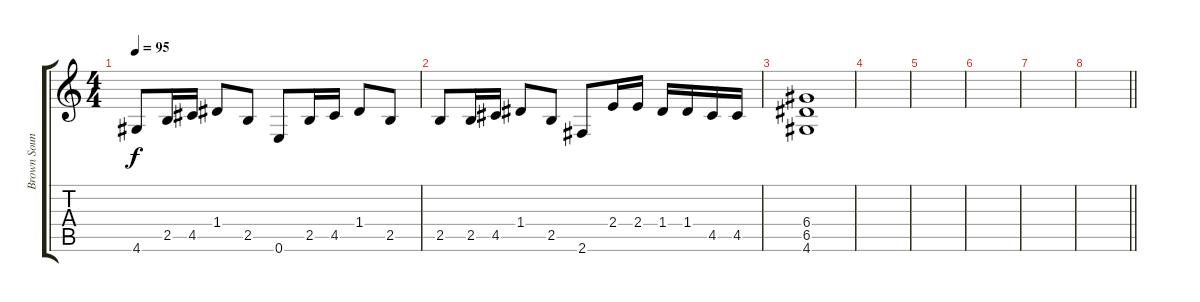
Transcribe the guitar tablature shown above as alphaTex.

\track ("Brown Sound" "Brown Soun") {instrument distortionguitar}
\staff {score tabs}
\tuning (E4 B3 G3 D3 A2 E2) {hide}
\ts (4 4)
\tempo 95
\clef g2
\ks c
4.6.8{dy f} 2.5.16 4.5.16 1.4.8 2.5.8 0.6.8 2.5.16 4.5.16 1.4.8 2.5.8 |
2.5.8 2.5.16 4.5.16 1.4.8 2.5.8 2.6.8 2.4.16 2.4.16 1.4.16 1.4.16 4.5.16 4.5.16 |
(6.4 6.5 4.6).1{volume 0} |
|
|
|
|
\barLineRight lightlight
